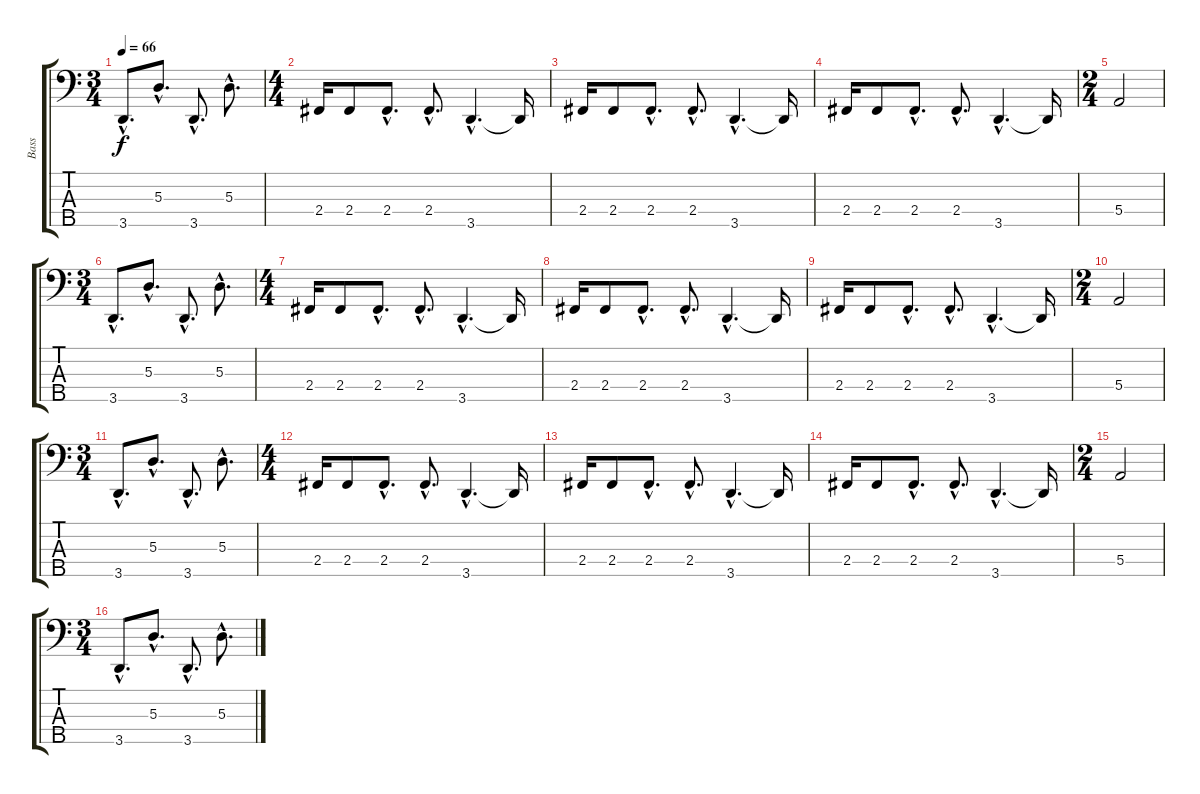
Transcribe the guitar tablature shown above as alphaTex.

\track ("Bass" "Bass") {instrument electricbassfinger}
\staff {score tabs}
\tuning (G2 D2 A1 E1 B0) {hide}
\ts (3 4)
\tempo 66
\clef f4
\ks c
3.5{hac}.8{d dy f} 5.3{hac}.8{d} 3.5{hac}.8{d} 5.3{hac}.8{d} |
\ts (4 4)
2.4.16 2.4.8 2.4{hac}.8{d} 2.4{hac}.8{d} 3.5{hac}.4{d} 3.5{t}.16 |
2.4.16 2.4.8 2.4{hac}.8{d} 2.4{hac}.8{d} 3.5{hac}.4{d} 3.5{t}.16 |
2.4.16 2.4.8 2.4{hac}.8{d} 2.4{hac}.8{d} 3.5{hac}.4{d} 3.5{t}.16 |
\ts (2 4)
5.4.2 |
\ts (3 4)
3.5{hac}.8{d} 5.3{hac}.8{d} 3.5{hac}.8{d} 5.3{hac}.8{d} |
\ts (4 4)
2.4.16 2.4.8 2.4{hac}.8{d} 2.4{hac}.8{d} 3.5{hac}.4{d} 3.5{t}.16 |
2.4.16 2.4.8 2.4{hac}.8{d} 2.4{hac}.8{d} 3.5{hac}.4{d} 3.5{t}.16 |
2.4.16 2.4.8 2.4{hac}.8{d} 2.4{hac}.8{d} 3.5{hac}.4{d} 3.5{t}.16 |
\ts (2 4)
5.4.2 |
\ts (3 4)
3.5{hac}.8{d} 5.3{hac}.8{d} 3.5{hac}.8{d} 5.3{hac}.8{d} |
\ts (4 4)
2.4.16 2.4.8 2.4{hac}.8{d} 2.4{hac}.8{d} 3.5{hac}.4{d} 3.5{t}.16 |
2.4.16 2.4.8 2.4{hac}.8{d} 2.4{hac}.8{d} 3.5{hac}.4{d} 3.5{t}.16 |
2.4.16 2.4.8 2.4{hac}.8{d} 2.4{hac}.8{d} 3.5{hac}.4{d} 3.5{t}.16 |
\ts (2 4)
5.4.2 |
\ts (3 4)
3.5{hac}.8{d} 5.3{hac}.8{d} 3.5{hac}.8{d} 5.3{hac}.8{d}
